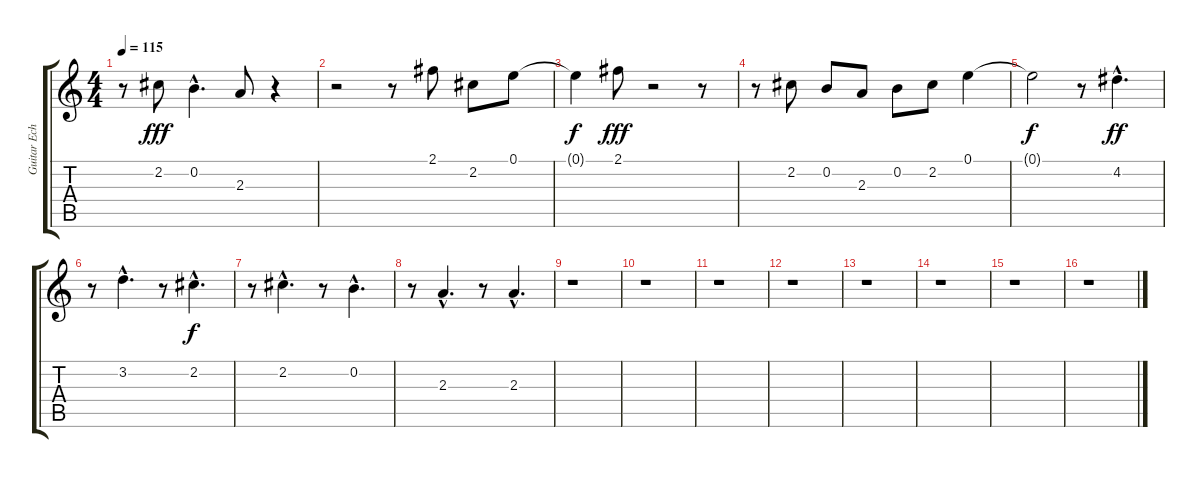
\track ("Guitar Echo" "Guitar Ech") {instrument distortionguitar}
\staff {score tabs}
\tuning (E4 B3 G3 D3 A2 E2) {hide}
\ts (4 4)
\tempo 115
\clef g2
\ks c
r.8{dy mp} 2.2.8{dy fff} 0.2{hac}.4{d} 2.3.8 r.4 |
r.2 r.8 2.1.8 2.2.8 0.1.8 |
0.1{t}.4{dy f} 2.1.8{dy fff} r.2 r.8 |
r.8 2.2.8 0.2.8 2.3.8 0.2.8 2.2.8 0.1.4 |
0.1{t}.2{dy f} r.8 4.2{hac}.4{d dy ff} |
r.8 3.2{hac}.4{d} r.8 2.2{hac}.4{d dy f} |
r.8 2.2{hac}.4{d} r.8 0.2{hac}.4{d} |
r.8 2.3{hac}.4{d} r.8 2.3{hac}.4{d} |
r.1 |
r.1 |
r.1 |
r.1 |
r.1 |
r.1 |
r.1 |
r.1
